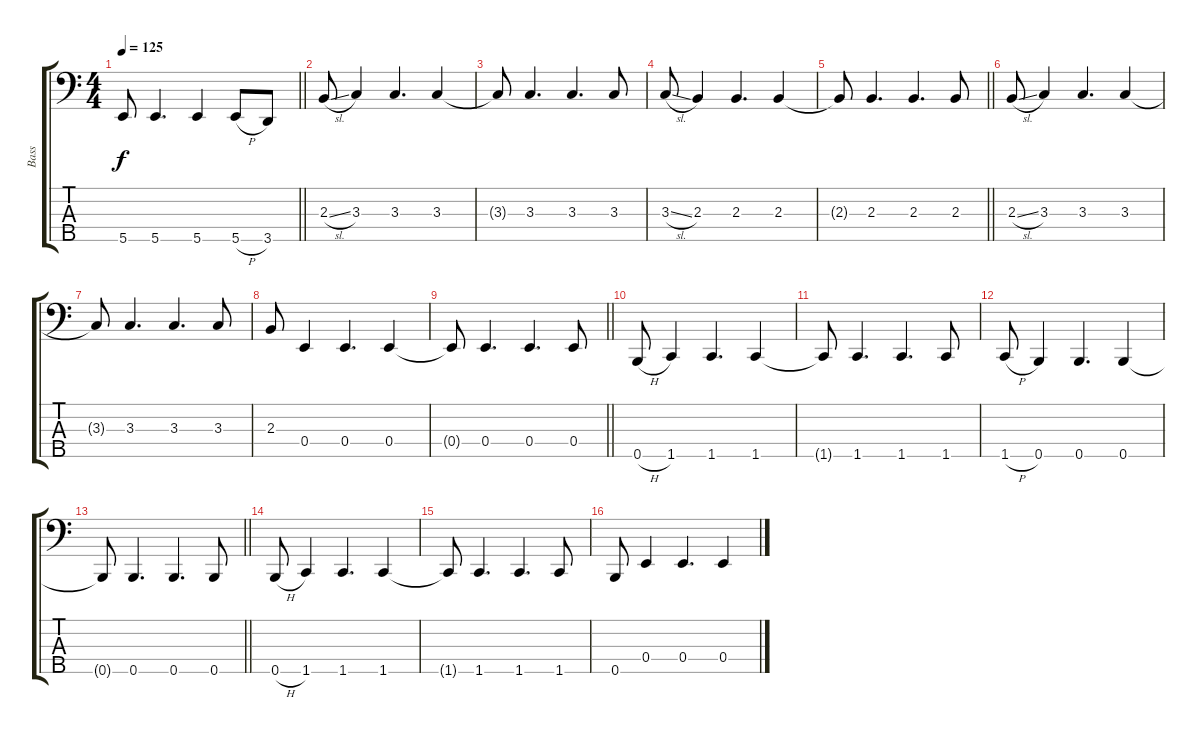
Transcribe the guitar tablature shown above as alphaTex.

\track ("Bass" "Bass") {instrument electricbassfinger}
\staff {score tabs}
\tuning (G2 D2 A1 E1 B0) {hide}
\ts (4 4)
\tempo 125
\clef f4
\barLineRight lightlight
\ks c
5.5{t}.8{dy f} 5.5.4{d} 5.5.4 5.5{h}.8 3.5.8 |
\section ("" "")
2.3{sl}.8 3.3.4 3.3.4{d} 3.3.4 |
3.3{t}.8 3.3.4{d} 3.3.4{d} 3.3.8 |
3.3{sl}.8 2.3.4 2.3.4{d} 2.3.4 |
\barLineRight lightlight
2.3{t}.8 2.3.4{d} 2.3.4{d} 2.3.8 |
2.3{sl}.8 3.3.4 3.3.4{d} 3.3.4 |
3.3{t}.8 3.3.4{d} 3.3.4{d} 3.3.8 |
2.3.8 0.4.4 0.4.4{d} 0.4.4 |
\barLineRight lightlight
0.4{t}.8 0.4.4{d} 0.4.4{d} 0.4.8 |
0.5{h}.8 1.5.4 1.5.4{d} 1.5.4 |
1.5{t}.8 1.5.4{d} 1.5.4{d} 1.5.8 |
1.5{h}.8 0.5.4 0.5.4{d} 0.5.4 |
\barLineRight lightlight
0.5{t}.8 0.5.4{d} 0.5.4{d} 0.5.8 |
0.5{h}.8 1.5.4 1.5.4{d} 1.5.4 |
1.5{t}.8 1.5.4{d} 1.5.4{d} 1.5.8 |
0.5.8 0.4.4 0.4.4{d} 0.4.4
